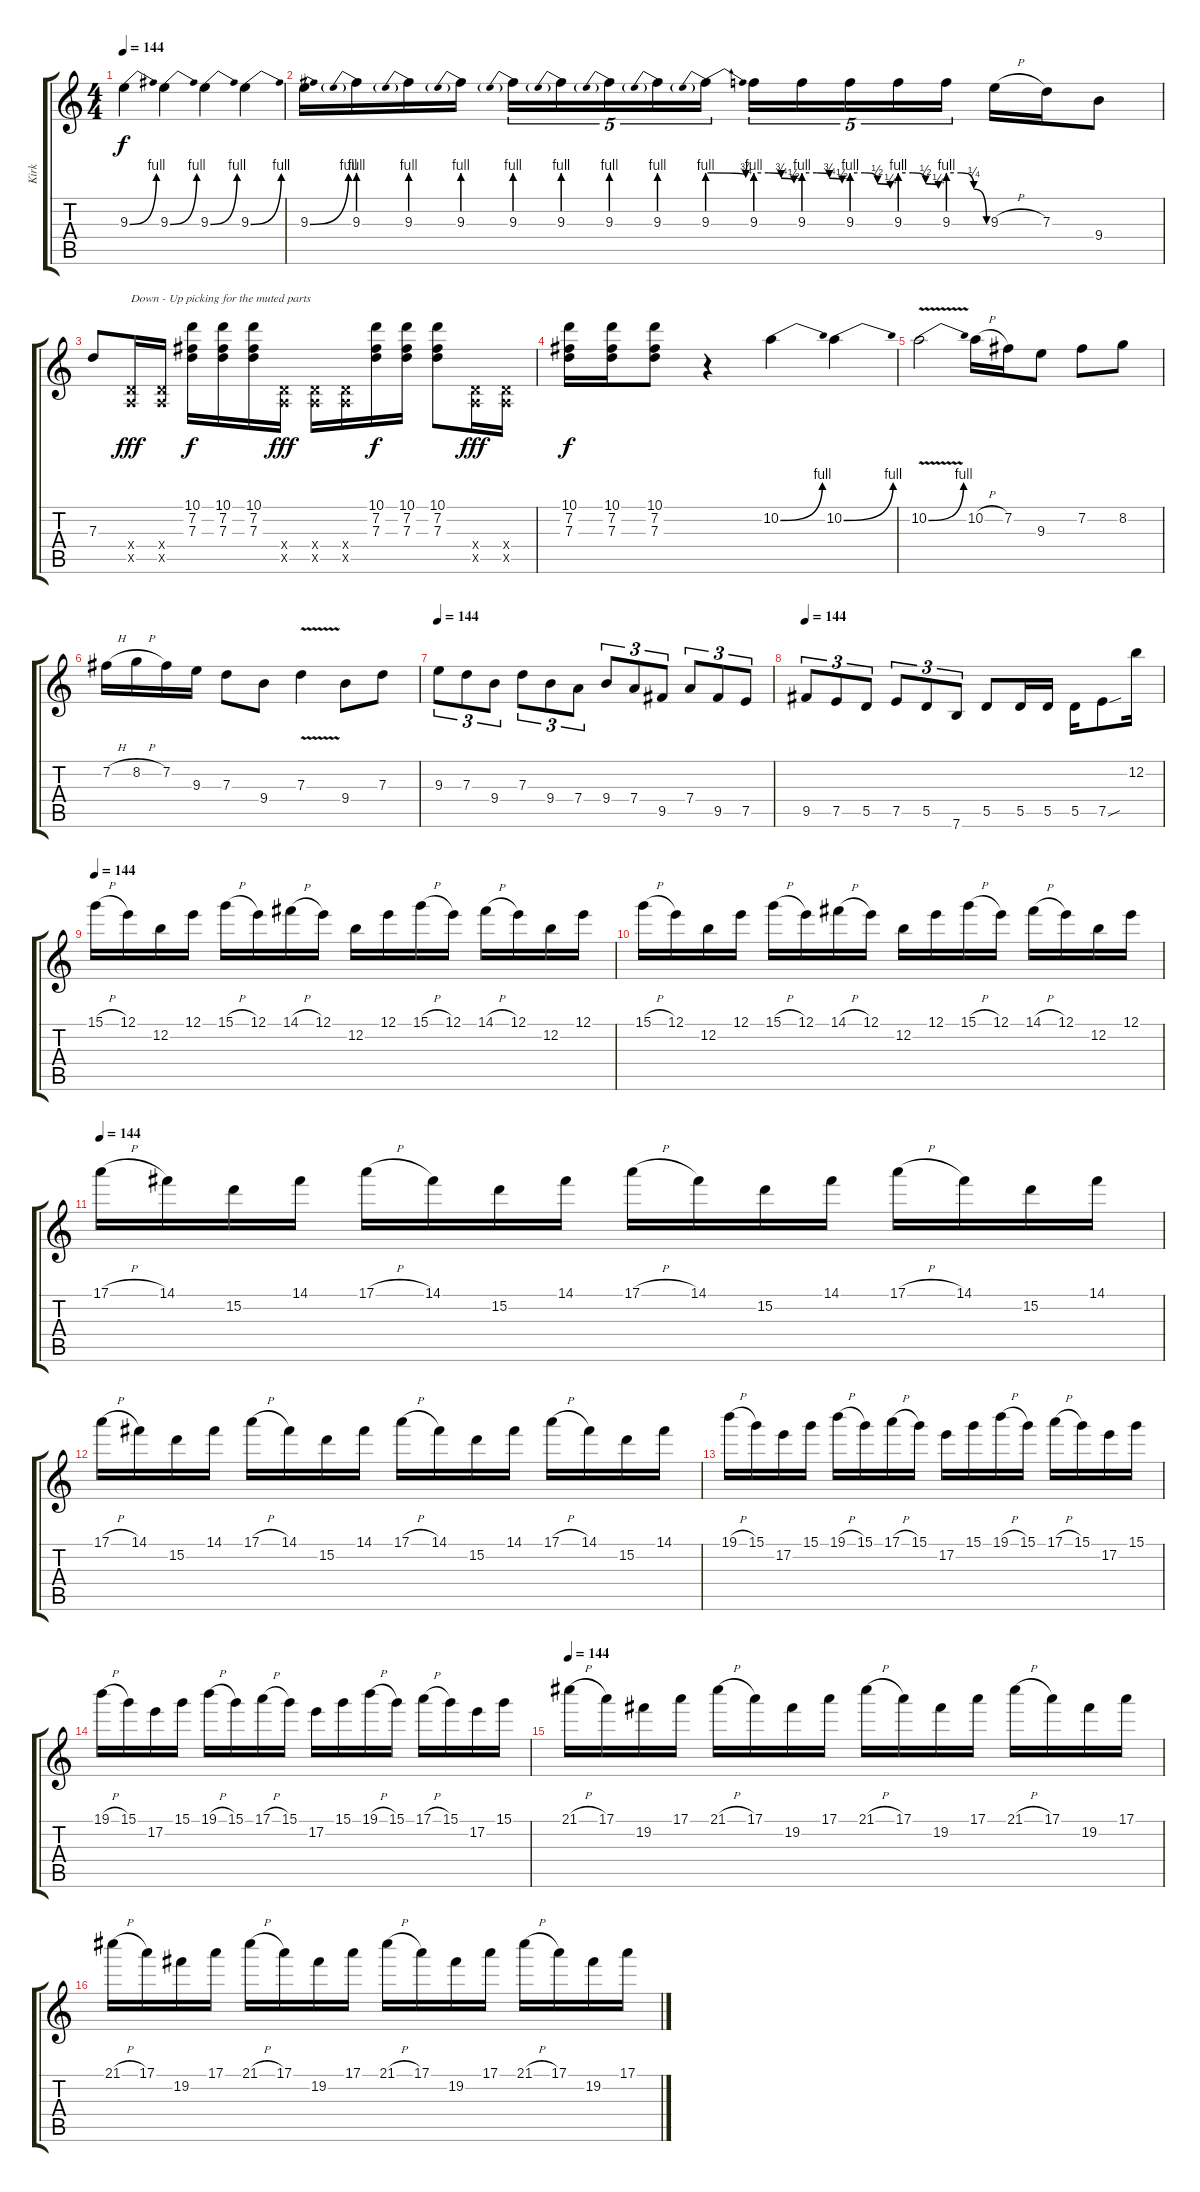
\track ("Kirk" "Kirk") {instrument distortionguitar}
\staff {score tabs}
\tuning (E4 B3 G3 D3 A2 E2) {hide}
\ts (4 4)
\tempo 144
\clef g2
\ks c
9.3{be (bend 0 0 60 4)}.4{dy f} 9.3{be (bend 0 0 60 4)}.4 9.3{be (bend 0 0 60 4)}.4 9.3{be (bend 0 0 60 4)}.4 |
9.3{be (bend 0 0 60 4)}.16 9.3{be (prebend 0 4 60 4)}.16 9.3{be (prebend 0 4 60 4)}.16 9.3{be (prebend 0 4 60 4)}.16 9.3{be (prebend 0 4 60 4)}.16{tu (5 4)} 9.3{be (prebend 0 4 60 4)}.16{tu (5 4)} 9.3{be (prebend 0 4 60 4)}.16{tu (5 4)} 9.3{be (prebend 0 4 60 4)}.16{tu (5 4)} 9.3{be (prebendrelease 0 4 60 3)}.16{tu (5 4)} 9.3{be (custom 0 4 20 4 40 3 60 2)}.16{tu (5 4)} 9.3{be (custom 0 4 20 4 40 3 60 2)}.16{tu (5 4)} 9.3{be (custom 0 4 20 4 40 2 60 1)}.16{tu (5 4)} 9.3{be (custom 0 4 20 4 40 2 60 1)}.16{tu (5 4)} 9.3{be (custom 0 4 20 4 40 1 60 0)}.16{tu (5 4)} 9.3{h}.16 7.3.16 9.4.8 |
7.3.8 (0.4{x} 0.5{x}).16{txt "Down - Up picking for the muted parts" dy fff} (0.4{x} 0.5{x}).16 (10.1 7.2 7.3).16{dy f} (10.1 7.2 7.3).16 (10.1 7.2 7.3).16 (0.4{x} 0.5{x}).16{dy fff} (0.4{x} 0.5{x}).16 (0.4{x} 0.5{x}).16 (10.1 7.2 7.3).16{dy f} (10.1 7.2 7.3).16 (10.1 7.2 7.3).8 (0.4{x} 0.5{x}).16{dy fff} (0.4{x} 0.5{x}).16 |
(10.1 7.2 7.3).16{dy f} (10.1 7.2 7.3).16 (10.1 7.2 7.3).8 r.4 10.2{be (bend 0 0 60 4)}.4 10.2{be (bend 0 0 60 4)}.4 |
10.2{be (bend 0 0 60 4) v}.2 10.2{h}.16 7.2.16 9.3.8 7.2.8 8.2.8 |
7.2{h}.16 8.2{h}.16 7.2.16 9.3.16 7.3.8 9.4.8 7.3{v}.4 9.4.8 7.3.8 |
\tempo 144
9.3.8{tu (3 2)} 7.3.8{tu (3 2)} 9.4.8{tu (3 2)} 7.3.8{tu (3 2)} 9.4.8{tu (3 2)} 7.4.8{tu (3 2)} 9.4.8{tu (3 2)} 7.4.8{tu (3 2)} 9.5.8{tu (3 2)} 7.4.8{tu (3 2)} 9.5.8{tu (3 2)} 7.5.8{tu (3 2)} |
\tempo 144
9.5.8{tu (3 2)} 7.5.8{tu (3 2)} 5.5.8{tu (3 2)} 7.5.8{tu (3 2)} 5.5.8{tu (3 2)} 7.6.8{tu (3 2)} 5.5.8 5.5.16 5.5.16 5.5.16 7.5{sou}.8 12.2.16 |
\tempo 144
15.1{h}.16 12.1.16 12.2.16 12.1.16 15.1{h}.16 12.1.16 14.1{h}.16 12.1.16 12.2.16 12.1.16 15.1{h}.16 12.1.16 14.1{h}.16 12.1.16 12.2.16 12.1.16 |
15.1{h}.16 12.1.16 12.2.16 12.1.16 15.1{h}.16 12.1.16 14.1{h}.16 12.1.16 12.2.16 12.1.16 15.1{h}.16 12.1.16 14.1{h}.16 12.1.16 12.2.16 12.1.16 |
\tempo 144
17.1{h}.16 14.1.16 15.2.16 14.1.16 17.1{h}.16 14.1.16 15.2.16 14.1.16 17.1{h}.16 14.1.16 15.2.16 14.1.16 17.1{h}.16 14.1.16 15.2.16 14.1.16 |
17.1{h}.16 14.1.16 15.2.16 14.1.16 17.1{h}.16 14.1.16 15.2.16 14.1.16 17.1{h}.16 14.1.16 15.2.16 14.1.16 17.1{h}.16 14.1.16 15.2.16 14.1.16 |
19.1{h}.16 15.1.16 17.2.16 15.1.16 19.1{h}.16 15.1.16 17.1{h}.16 15.1.16 17.2.16 15.1.16 19.1{h}.16 15.1.16 17.1{h}.16 15.1.16 17.2.16 15.1.16 |
19.1{h}.16 15.1.16 17.2.16 15.1.16 19.1{h}.16 15.1.16 17.1{h}.16 15.1.16 17.2.16 15.1.16 19.1{h}.16 15.1.16 17.1{h}.16 15.1.16 17.2.16 15.1.16 |
\tempo 144
21.1{h}.16 17.1.16 19.2.16 17.1.16 21.1{h}.16 17.1.16 19.2.16 17.1.16 21.1{h}.16 17.1.16 19.2.16 17.1.16 21.1{h}.16 17.1.16 19.2.16 17.1.16 |
21.1{h}.16 17.1.16 19.2.16 17.1.16 21.1{h}.16 17.1.16 19.2.16 17.1.16 21.1{h}.16 17.1.16 19.2.16 17.1.16 21.1{h}.16 17.1.16 19.2.16 17.1.16
